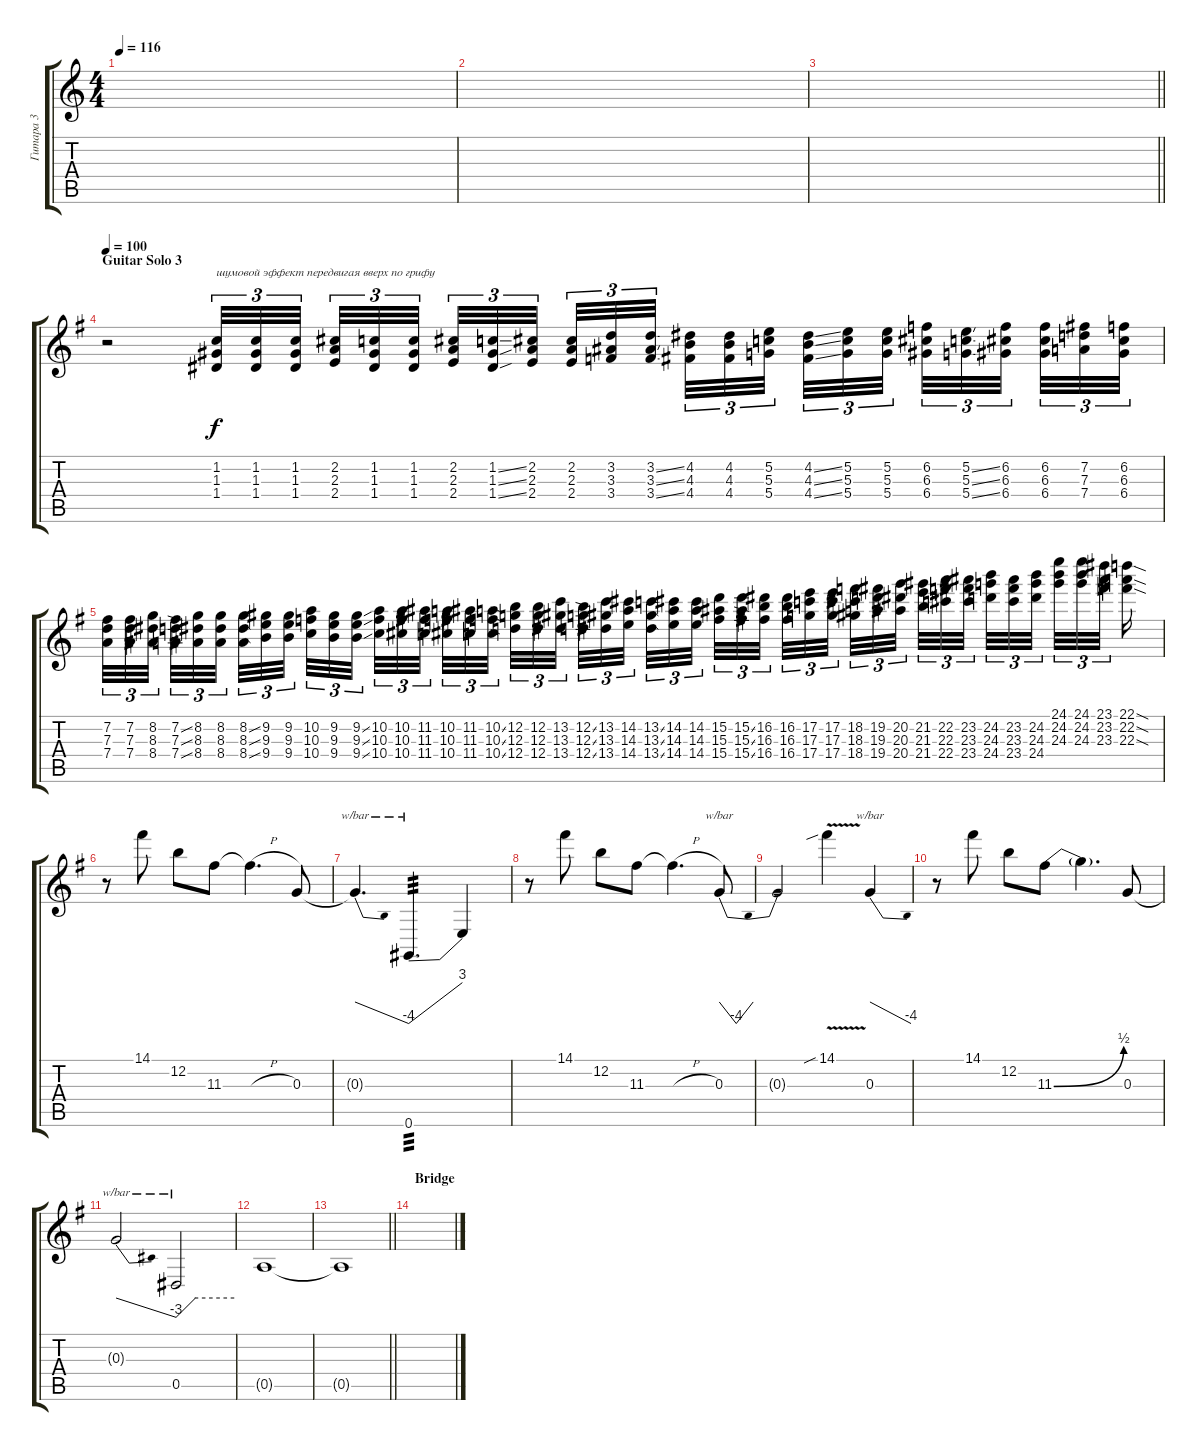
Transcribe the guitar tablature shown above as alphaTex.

\track ("Гитара 3" "Гитара 3") {instrument distortionguitar}
\staff {score tabs}
\tuning (E4 B3 G3 D3 A2 E2) {hide}
\ts (4 4)
\tempo 116
\clef g2
\ks aminor
|
|
\barLineRight lightlight
|
\section ("" "Guitar Solo 3")
\tempo 100
\ks eminor
r.2{volume 13} (1.2 1.3 1.4).32{tu (3 2) txt "шумовой эффект передвигая вверх по грифу"} (1.2 1.3 1.4).32{tu (3 2)} (1.2 1.3 1.4).32{tu (3 2) beam splitsecondary} (2.2 2.3 2.4).32{tu (3 2)} (1.2 1.3 1.4).32{tu (3 2)} (1.2 1.3 1.4).32{tu (3 2) beam splitsecondary} (2.2 2.3 2.4).32{tu (3 2)} (1.2{ss} 1.3{ss} 1.4{ss}).32{tu (3 2)} (2.2 2.3 2.4).32{tu (3 2) beam splitsecondary} (2.2 2.3 2.4).32{tu (3 2)} (3.2 3.3 3.4).32{tu (3 2)} (3.2{ss} 3.3{ss} 3.4{ss}).32{tu (3 2)} (4.2 4.3 4.4).32{tu (3 2)} (4.2 4.3 4.4).32{tu (3 2)} (5.2 5.3 5.4).32{tu (3 2) beam splitsecondary} (4.2{ss} 4.3{ss} 4.4{ss}).32{tu (3 2)} (5.2 5.3 5.4).32{tu (3 2)} (5.2 5.3 5.4).32{tu (3 2) beam splitsecondary} (6.2 6.3 6.4).32{tu (3 2)} (5.2{ss} 5.3{ss} 5.4{ss}).32{tu (3 2)} (6.2 6.3 6.4).32{tu (3 2) beam splitsecondary} (6.2 6.3 6.4).32{tu (3 2)} (7.2 7.3 7.4).32{tu (3 2)} (6.2 6.3 6.4).32{tu (3 2)} |
(7.2 7.3 7.4).32{tu (3 2)} (7.2 7.3 7.4).32{tu (3 2)} (8.2 8.3 8.4).32{tu (3 2) beam splitsecondary} (7.2{ss} 7.3{ss} 7.4{ss}).32{tu (3 2)} (8.2 8.3 8.4).32{tu (3 2)} (8.2 8.3 8.4).32{tu (3 2) beam splitsecondary} (8.2{ss} 8.3{ss} 8.4{ss}).32{tu (3 2)} (9.2 9.3 9.4).32{tu (3 2)} (9.2 9.3 9.4).32{tu (3 2) beam splitsecondary} (10.2 10.3 10.4).32{tu (3 2)} (9.2 9.3 9.4).32{tu (3 2)} (9.2{ss} 9.3{ss} 9.4{ss}).32{tu (3 2)} (10.2 10.3 10.4).32{tu (3 2)} (10.2 10.3 10.4).32{tu (3 2)} (11.2 11.3 11.4).32{tu (3 2) beam splitsecondary} (10.2 10.3 10.4).32{tu (3 2)} (11.2 11.3 11.4).32{tu (3 2)} (10.2{ss} 10.3{ss} 10.4{ss}).32{tu (3 2) beam splitsecondary} (12.2 12.3 12.4).32{tu (3 2)} (12.2 12.3 12.4).32{tu (3 2)} (13.2 13.3 13.4).32{tu (3 2) beam splitsecondary} (12.2{ss} 12.3{ss} 12.4{ss}).32{tu (3 2)} (13.2 13.3 13.4).32{tu (3 2)} (14.2 14.3 14.4).32{tu (3 2)} (13.2{ss} 13.3{ss} 13.4{ss}).32{tu (3 2)} (14.2 14.3 14.4).32{tu (3 2)} (14.2 14.3 14.4).32{tu (3 2) beam splitsecondary} (15.2 15.3 15.4).32{tu (3 2)} (15.2{ss} 15.3{ss} 15.4{ss}).32{tu (3 2)} (16.2 16.3 16.4).32{tu (3 2) beam splitsecondary} (16.2 16.3 16.4).32{tu (3 2)} (17.2 17.3 17.4).32{tu (3 2)} (17.2 17.3 17.4).32{tu (3 2) beam splitsecondary} (18.2 18.3 18.4).32{tu (3 2)} (19.2 19.3 19.4).32{tu (3 2)} (20.2 20.3 20.4).32{tu (3 2)} (21.2 21.3 21.4).32{tu (3 2)} (22.2 22.3 22.4).32{tu (3 2)} (23.2 23.3 23.4).32{tu (3 2) beam splitsecondary} (24.2 24.3 24.4).32{tu (3 2)} (23.2 23.3 23.4).32{tu (3 2)} (24.2 24.3 24.4).32{tu (3 2) beam splitsecondary} (24.1 24.2 24.3).32{tu (3 2)} (24.1 24.2 24.3).32{tu (3 2)} (23.1 23.2 23.3).32{tu (3 2) beam splitsecondary} (22.1{sod} 22.2{sod} 22.3{sod}).16 |
r.8{volume 16} 14.1.8 12.2.8 11.3.8 11.3{h t}.4{d} 0.3.8 |
0.3{t}.4{d tbe (dive default 0 0 60 -16)} 0.6.4{d tbe (dive default 0 -16 60 12) tp 3} 0.6{t}.4 |
r.8 14.1.8 12.2.8 11.3.8 11.3{h t}.4{d} 0.3.8{tbe (dip default 0 0 50 -16 60 0)} |
0.3{t}.2 14.1{v sib}.4 0.3.4{tbe (dive default 0 0 60 -16)} |
r.8 14.1.8 12.2.8 11.3{be (bend 0 0 60 2)}.8 11.3{t}.4{d} 0.3.8 |
0.3{t}.2{tbe (dive default 0 0 60 -12)} 0.5.2{tbe (custom default 0 -12 20 0 60 0)} |
0.5{t}.1 |
\barLineRight lightlight
0.5{t}.1 |
\section ("" "Bridge")
